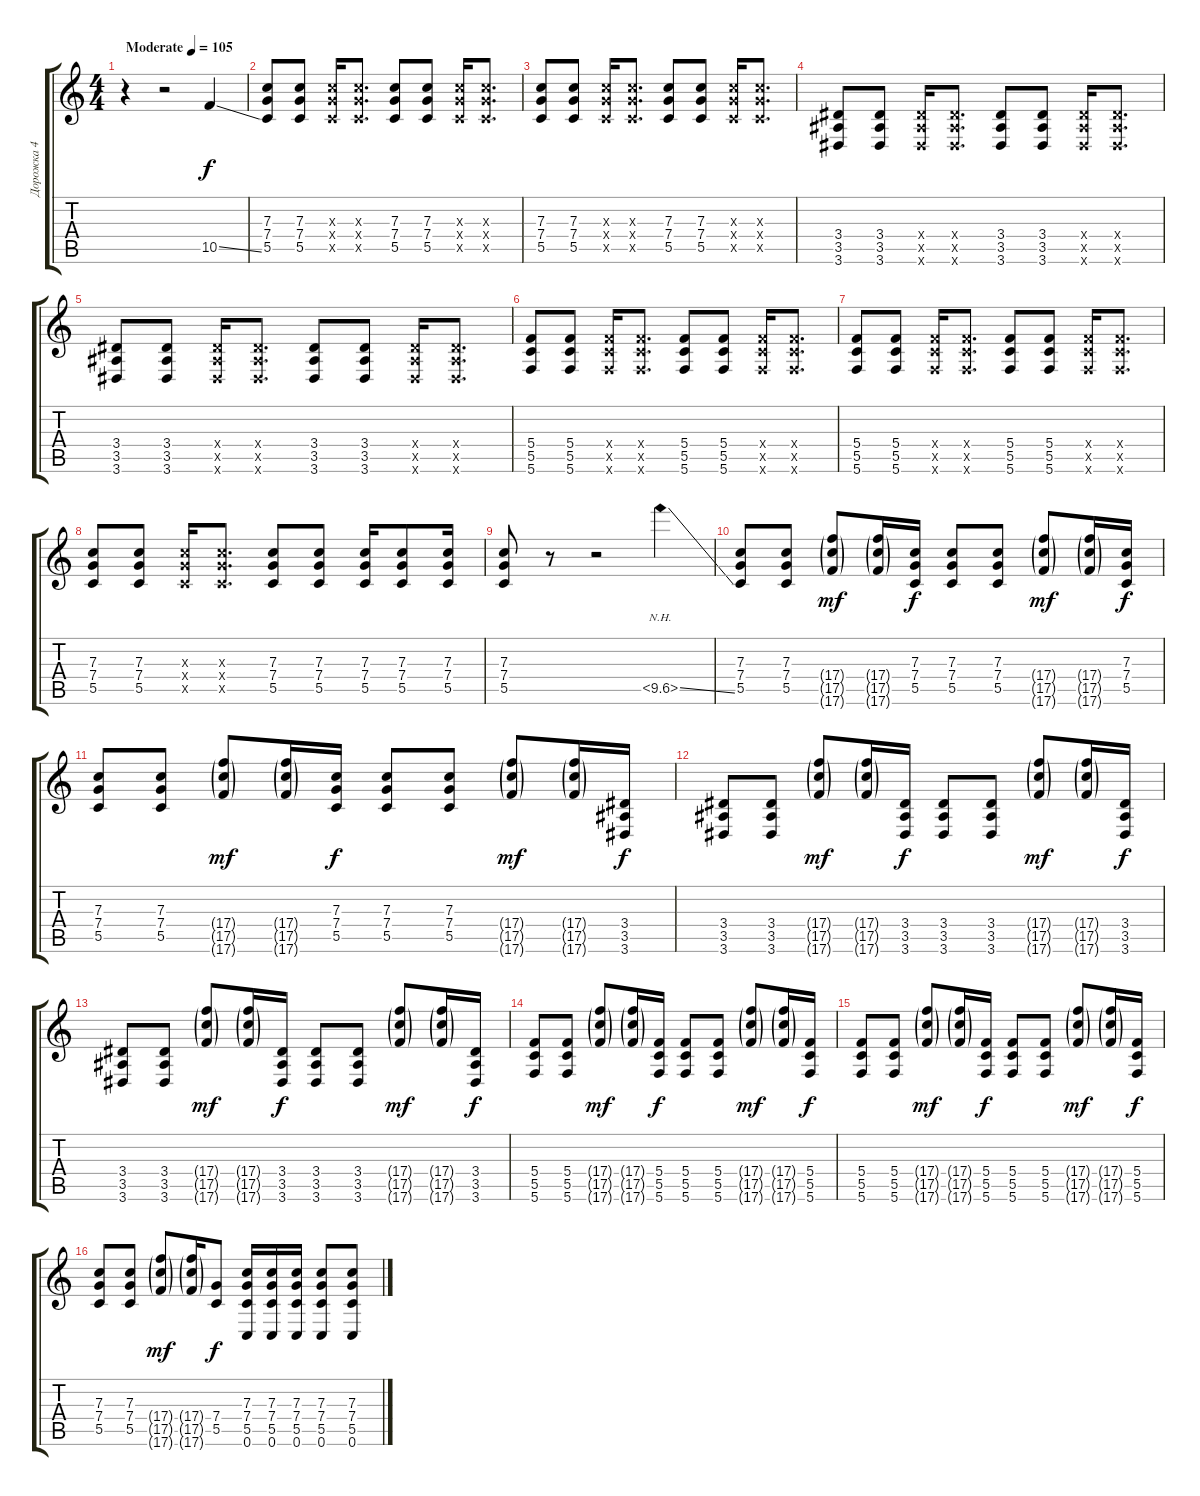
\track ("Дорожка 4" "Дорожка 4") {instrument overdrivenguitar}
\staff {score tabs}
\tuning (D4 A3 F3 C3 G2 C2) {hide}
\ts (4 4)
\tempo (105 "Moderate")
\clef g2
\ks c
r.4{dy f instrument overdrivenguitar} r.2 10.5{ss}.4 |
(7.3 7.4 5.5).8 (7.3 7.4 5.5).8 (7.3{x} 7.4{x} 5.5{x}).16 (7.3{x} 7.4{x} 5.5{x}).8{d} (7.3 7.4 5.5).8 (7.3 7.4 5.5).8 (7.3{x} 7.4{x} 5.5{x}).16 (7.3{x} 7.4{x} 5.5{x}).8{d} |
(7.3 7.4 5.5).8 (7.3 7.4 5.5).8 (7.3{x} 7.4{x} 5.5{x}).16 (7.3{x} 7.4{x} 5.5{x}).8{d} (7.3 7.4 5.5).8 (7.3 7.4 5.5).8 (7.3{x} 7.4{x} 5.5{x}).16 (7.3{x} 7.4{x} 5.5{x}).8{d} |
(3.4 3.5 3.6).8 (3.4 3.5 3.6).8 (3.4{x} 3.5{x} 3.6{x}).16 (3.4{x} 3.5{x} 3.6{x}).8{d} (3.4 3.5 3.6).8 (3.4 3.5 3.6).8 (3.4{x} 3.5{x} 3.6{x}).16 (3.4{x} 3.5{x} 3.6{x}).8{d} |
(3.4 3.5 3.6).8 (3.4 3.5 3.6).8 (3.4{x} 3.5{x} 3.6{x}).16 (3.4{x} 3.5{x} 3.6{x}).8{d} (3.4 3.5 3.6).8 (3.4 3.5 3.6).8 (3.4{x} 3.5{x} 3.6{x}).16 (3.4{x} 3.5{x} 3.6{x}).8{d} |
(5.4 5.5 5.6).8 (5.4 5.5 5.6).8 (5.4{x} 5.5{x} 5.6{x}).16 (5.4{x} 5.5{x} 5.6{x}).8{d} (5.4 5.5 5.6).8 (5.4 5.5 5.6).8 (5.4{x} 5.5{x} 5.6{x}).16 (5.4{x} 5.5{x} 5.6{x}).8{d} |
(5.4 5.5 5.6).8 (5.4 5.5 5.6).8 (5.4{x} 5.5{x} 5.6{x}).16 (5.4{x} 5.5{x} 5.6{x}).8{d} (5.4 5.5 5.6).8 (5.4 5.5 5.6).8 (5.4{x} 5.5{x} 5.6{x}).16 (5.4{x} 5.5{x} 5.6{x}).8{d} |
(7.3 7.4 5.5).8 (7.3 7.4 5.5).8 (7.3{x} 7.4{x} 5.5{x}).16 (7.3{x} 7.4{x} 5.5{x}).8{d} (7.3 7.4 5.5).8 (7.3 7.4 5.5).8 (7.3 7.4 5.5).16 (7.3 7.4 5.5).8 (7.3 7.4 5.5).16 |
(7.3 7.4 5.5).8 r.8 r.2 10.5{nh ss}.4 |
(7.3 7.4 5.5).8 (7.3 7.4 5.5).8 (17.4{g} 17.5{g} 17.6{g}).8{dy mf} (17.4{g} 17.5{g} 17.6{g}).16 (7.3 7.4 5.5).16{dy f} (7.3 7.4 5.5).8 (7.3 7.4 5.5).8 (17.4{g} 17.5{g} 17.6{g}).8{dy mf} (17.4{g} 17.5{g} 17.6{g}).16 (7.3 7.4 5.5).16{dy f} |
(7.3 7.4 5.5).8 (7.3 7.4 5.5).8 (17.4{g} 17.5{g} 17.6{g}).8{dy mf} (17.4{g} 17.5{g} 17.6{g}).16 (7.3 7.4 5.5).16{dy f} (7.3 7.4 5.5).8 (7.3 7.4 5.5).8 (17.4{g} 17.5{g} 17.6{g}).8{dy mf} (17.4{g} 17.5{g} 17.6{g}).16 (3.4 3.5 3.6).16{dy f} |
(3.4 3.5 3.6).8 (3.4 3.5 3.6).8 (17.4{g} 17.5{g} 17.6{g}).8{dy mf} (17.4{g} 17.5{g} 17.6{g}).16 (3.4 3.5 3.6).16{dy f} (3.4 3.5 3.6).8 (3.4 3.5 3.6).8 (17.4{g} 17.5{g} 17.6{g}).8{dy mf} (17.4{g} 17.5{g} 17.6{g}).16 (3.4 3.5 3.6).16{dy f} |
(3.4 3.5 3.6).8 (3.4 3.5 3.6).8 (17.4{g} 17.5{g} 17.6{g}).8{dy mf} (17.4{g} 17.5{g} 17.6{g}).16 (3.4 3.5 3.6).16{dy f} (3.4 3.5 3.6).8 (3.4 3.5 3.6).8 (17.4{g} 17.5{g} 17.6{g}).8{dy mf} (17.4{g} 17.5{g} 17.6{g}).16 (3.4 3.5 3.6).16{dy f} |
(5.4 5.5 5.6).8 (5.4 5.5 5.6).8 (17.4{g} 17.5{g} 17.6{g}).8{dy mf} (17.4{g} 17.5{g} 17.6{g}).16 (5.4 5.5 5.6).16{dy f} (5.4 5.5 5.6).8 (5.4 5.5 5.6).8 (17.4{g} 17.5{g} 17.6{g}).8{dy mf} (17.4{g} 17.5{g} 17.6{g}).16 (5.4 5.5 5.6).16{dy f} |
(5.4 5.5 5.6).8 (5.4 5.5 5.6).8 (17.4{g} 17.5{g} 17.6{g}).8{dy mf} (17.4{g} 17.5{g} 17.6{g}).16 (5.4 5.5 5.6).16{dy f} (5.4 5.5 5.6).8 (5.4 5.5 5.6).8 (17.4{g} 17.5{g} 17.6{g}).8{dy mf} (17.4{g} 17.5{g} 17.6{g}).16 (5.4 5.5 5.6).16{dy f} |
(7.3 7.4 5.5).8 (7.3 7.4 5.5).8 (17.4{g} 17.5{g} 17.6{g}).8{dy mf} (17.4{g} 17.5{g} 17.6{g}).16 (7.4 5.5).8{dy f} (7.3 7.4 5.5 0.6).16 (7.3 7.4 5.5 0.6).16 (7.3 7.4 5.5 0.6).16 (7.3 7.4 5.5 0.6).8 (7.3 7.4 5.5 0.6).8
